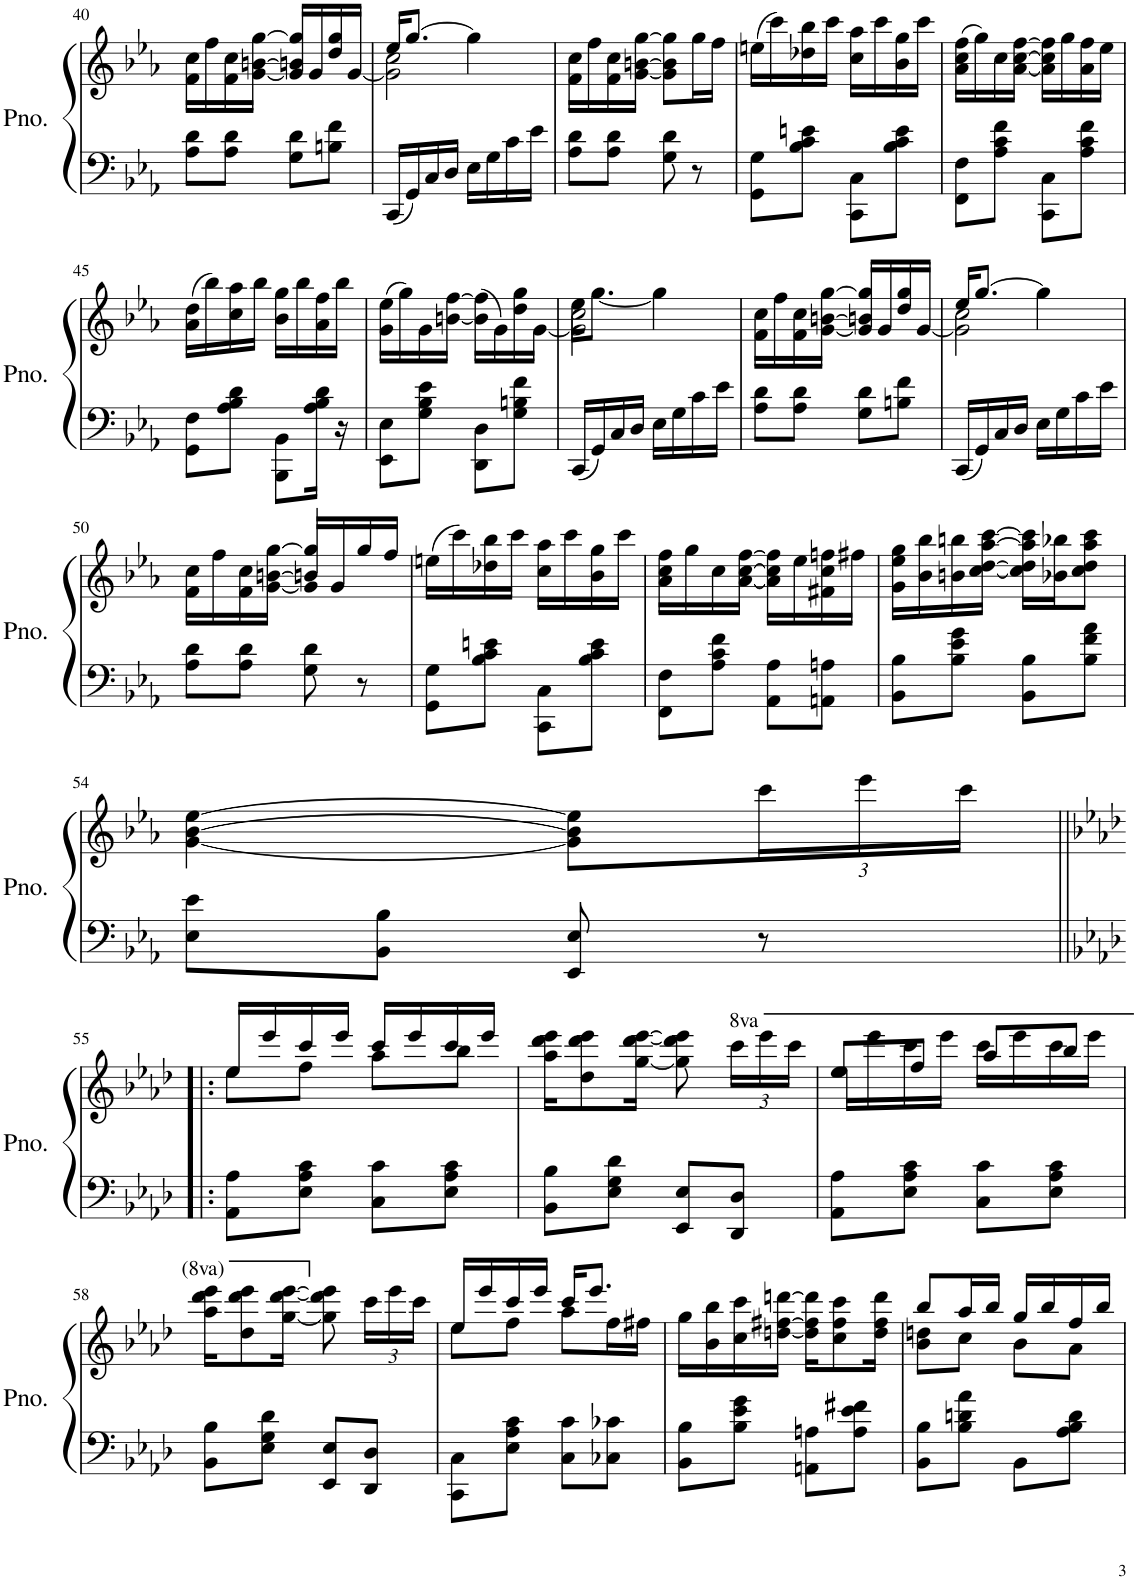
**kern	**kern
*part1	*part1
*staff2	*staff1
*I"Piano	*
*I'Pno.	*
!!LO:PB:g=z
*clefF4	*clefG2
*k[b-e-a-]	*k[b-e-a-]
*M2/4	*M2/4
=40	=40
8A-\ 8d\L	16f\ 16cc\LL
.	16ff\
8A-\ 8d\J	16f\ 16cc\
.	[16g\ [16bn\ [16gg\JJ
8G\ 8d\L	16g/] 16bn/] 16gg/]LL
.	16g/
8Bn\ 8f\J	16dd/ 16gg/
.	[16g/JJ
=41	=41
*	*^
16CC/LL	2g\] 2cc\	16ee-/KL
16GG/	.	[8.gg/J
16C/	.	.
16D/JJ	.	.
16E-\LL	.	4gg\]
16G\	.	.
16c\	.	.
16e-\JJ	.	.
*	*v	*v
=42	=42
8A-\ 8d\L	16f\ 16cc\LL
.	16ff\
8A-\ 8d\J	16f\ 16cc\
.	[16g\ [16bn\ [16gg\JJ
8G\ 8d\	8g\] 8b\] 8gg\]L
8r	16gg\L
.	16ff\JJ
=43	=43
8GG\ 8G\L	(16een\LL
.	16ccc\)
8B-\ 8c\ 8en\J	16dd-X\ 16bb-\
.	16ccc\JJ
8CC\ 8C\L	16cc\ 16aa-\LL
.	16ccc\
8B-\ 8c\ 8e\J	16b-\ 16gg\
.	16ccc\JJ
=44	=44
8FF\ 8F\L	(16a-\ 16cc\ 16ff\LL
.	16gg\)
8A-\ 8c\ 8f\J	16cc\
.	[16a-\ [16cc\ [16ff\JJ
8CC\ 8C\L	16a-\] 16cc\] 16ff\]LL
.	16gg\
8A-\ 8c\ 8f\J	16a-\ 16ff\
.	16ee-\JJ
!!LO:LB:g=z
=45	=45
8GG\ 8F\L	(16a-\ 16dd\LL
.	16bb-\)
8A-\ 8B-\ 8d\J	16cc\ 16aa-\
.	16bb-\JJ
8BBB-\ 8BB-\L	16b-\ 16gg\LL
.	16bb-\
16A-\ 16B-\ 16d\Jk	16a-\ 16ff\
16r	16bb-\JJ
=46	=46
8EE-\ 8E-\L	(16g\ 16ee-\LL
.	16gg\)
8G\ 8B-\ 8e-\J	16g\
.	[16bn\ [16ff\JJ
8DD\ 8D\L	(16b\] 16ff\]LL
.	16g\)
8G\ 8Bn\ 8f\J	16dd\ 16gg\
.	[16g\JJ
=47	=47
*	*^
16CC/LL	2g\] 2cc\	16ee-\KL
16GG/	.	[8.gg\J
16C/	.	.
16D/JJ	.	.
16E-\LL	.	4gg\]
16G\	.	.
16c\	.	.
16e-\JJ	.	.
*	*v	*v
=48	=48
8A-\ 8d\L	16f\ 16cc\LL
.	16ff\
8A-\ 8d\J	16f\ 16cc\
.	[16g\ [16bn\ [16gg\JJ
8G\ 8d\L	16g/] 16bn/] 16gg/]LL
.	16g/
8Bn\ 8f\J	16dd/ 16gg/
.	[16g/JJ
=49	=49
*	*^
16CC/LL	2g\] 2cc\	16ee-/KL
16GG/	.	[8.gg/J
16C/	.	.
16D/JJ	.	.
16E-\LL	.	4gg\]
16G\	.	.
16c\	.	.
16e-\JJ	.	.
*	*v	*v
!!LO:LB:g=z
=50	=50
8A-\ 8d\L	16f\ 16cc\LL
.	16ff\
8A-\ 8d\J	16f\ 16cc\
.	[16g\ [16bn\ [16gg\JJ
8G\ 8d\	16g/] 16bn/] 16gg/]LL
.	16g/
8r	16gg/
.	16ff/JJ
=51	=51
8GG\ 8G\L	(16een\LL
.	16ccc\)
8B-\ 8c\ 8en\J	16dd-X\ 16bb-\
.	16ccc\JJ
8CC\ 8C\L	16cc\ 16aa-\LL
.	16ccc\
8B-\ 8c\ 8e\J	16b-\ 16gg\
.	16ccc\JJ
=52	=52
8FF\ 8F\L	16a-\ 16cc\ 16ff\LL
.	16gg\
8A-\ 8c\ 8f\J	16cc\
.	[16a-\ [16cc\ [16ff\JJ
8AA-\ 8A-\L	16a-\] 16cc\] 16ff\]LL
.	16ee-\
8AAn\ 8An\J	16f#X\ 16cc\ 16ffn\
.	16ff#X\JJ
=53	=53
8BB-\ 8B-\L	16g\ 16ee-\ 16gg\LL
.	16b-\ 16bb-\
8B-\ 8e-\ 8g\J	16bn\ 16bbn\
.	[16cc\ [16dd\ [16aa-\ [16ccc\JJ
8BB-\ 8B-\L	16cc\] 16dd\] 16aa-\] 16ccc\]LL
.	16b-X\ 16bb-X\J
8B-\ 8f\ 8a-\J	8cc\ 8dd\ 8aa-\ 8ccc\J
!!LO:LB:g=z
=54	=54
8E-\ 8e-\L	[4g\ [4b-\ [4ee-\
8BB-\ 8B-\J	.
8EE-/ 8E-/	8g\] 8b-\] 8ee-\]L
*	*Xbrackettup
8r	24ccc\L
.	24eee-\
.	24ccc\JJ
!!LO:LB:g=z
=55!|:	=55!|:
*k[b-e-a-d-]	*k[b-e-a-d-]
*	*^
8AA-\ 8A-\L	8ee-\L	16ee-/LL
.	.	16eee-/
8E-\ 8A-\ 8c\J	8ff\J	16ccc/
.	.	16eee-/JJ
8C\ 8c\L	8aa-\L	16ccc/LL
.	.	16eee-/
8E-\ 8A-\ 8c\J	8bb-\J	16ccc/
.	.	16eee-/JJ
*	*v	*v
=56	=56
8BB-\ 8B-\L	16aa-\ 16ddd-\ 16eee-\KL
.	8dd-\ 8ddd-\ 8eee-\
8E-\ 8G\ 8d-\J	.
.	[16gg\ [16ddd-\ [16eee-\Jk
8EE-/ 8E-/L	8gg\] 8ddd-\] 8eee-\]
*	*8va
8DD-/ 8D-/J	24cccc\LL
.	24eeee-\
.	24cccc\JJ
=57	=57
*	*^
8AA-\ 8A-\L	8eee-/L	16eee-\LL
.	.	16eeee-\
8E-\ 8A-\ 8c\J	8fff/J	16cccc\
.	.	16eeee-\JJ
8C\ 8c\L	8aaa-/L	16cccc\LL
.	.	16eeee-\
8E-\ 8A-\ 8c\J	8bbb-/J	16cccc\
.	.	16eeee-\JJ
*	*v	*v
!!LO:LB:g=z
=58	=58
8BB-\ 8B-\L	16aaa-\ 16dddd-\ 16eeee-\KL
.	8ddd-\ 8dddd-\ 8eeee-\
8E-\ 8G\ 8d-\J	.
.	[16ggg\ [16dddd-\ [16eeee-\Jk
*	*X8va
8EE-/ 8E-/L	8gg\] 8ddd-\] 8eee-\]
8DD-/ 8D-/J	24ccc\LL
.	24eee-\
.	24ccc\JJ
=59	=59
*	*^
8CC\ 8C\L	16ee-/LL	8ee-\L
.	16eee-/	.
8E-\ 8A-\ 8c\J	16ccc/	8ff\J
.	16eee-/JJ	.
8C\ 8c\L	16ccc/KL	8aa-\L
.	8.eee-/J	.
8C-X\ 8c-X\J	.	16ff\L
.	.	16ff#X\JJ
*	*v	*v
=60	=60
8BB-\ 8B-\L	16gg\LL
.	16b-\ 16bb-\
8B-\ 8e-\ 8g\J	16cc\ 16ccc\
.	[16ddn\ [16ff#X\ [16dddn\JJ
8AAn\ 8An\L	16dd\] 16ff#\] 16ddd\]KL
.	8cc\ 8ff#\ 8ccc\
8A\ 8e-\ 8f#X\J	.
.	16dd\ 16ff#\ 16ddd\Jk
=61	=61
*	*^
8BB-\ 8B-\L	8bb-/L	8b-\ 8ddn\L
8B-\ 8dn\ 8a-\J	16aa-/L	8cc\J
.	16bb-/JJ	.
8BB-\L	16gg/LL	8b-\L
.	16bb-/	.
8A-\ 8B-\ 8d\J	16ff/	8a-\J
.	16bb-/JJ	.
*	*v	*v
=	=
*-	*-
